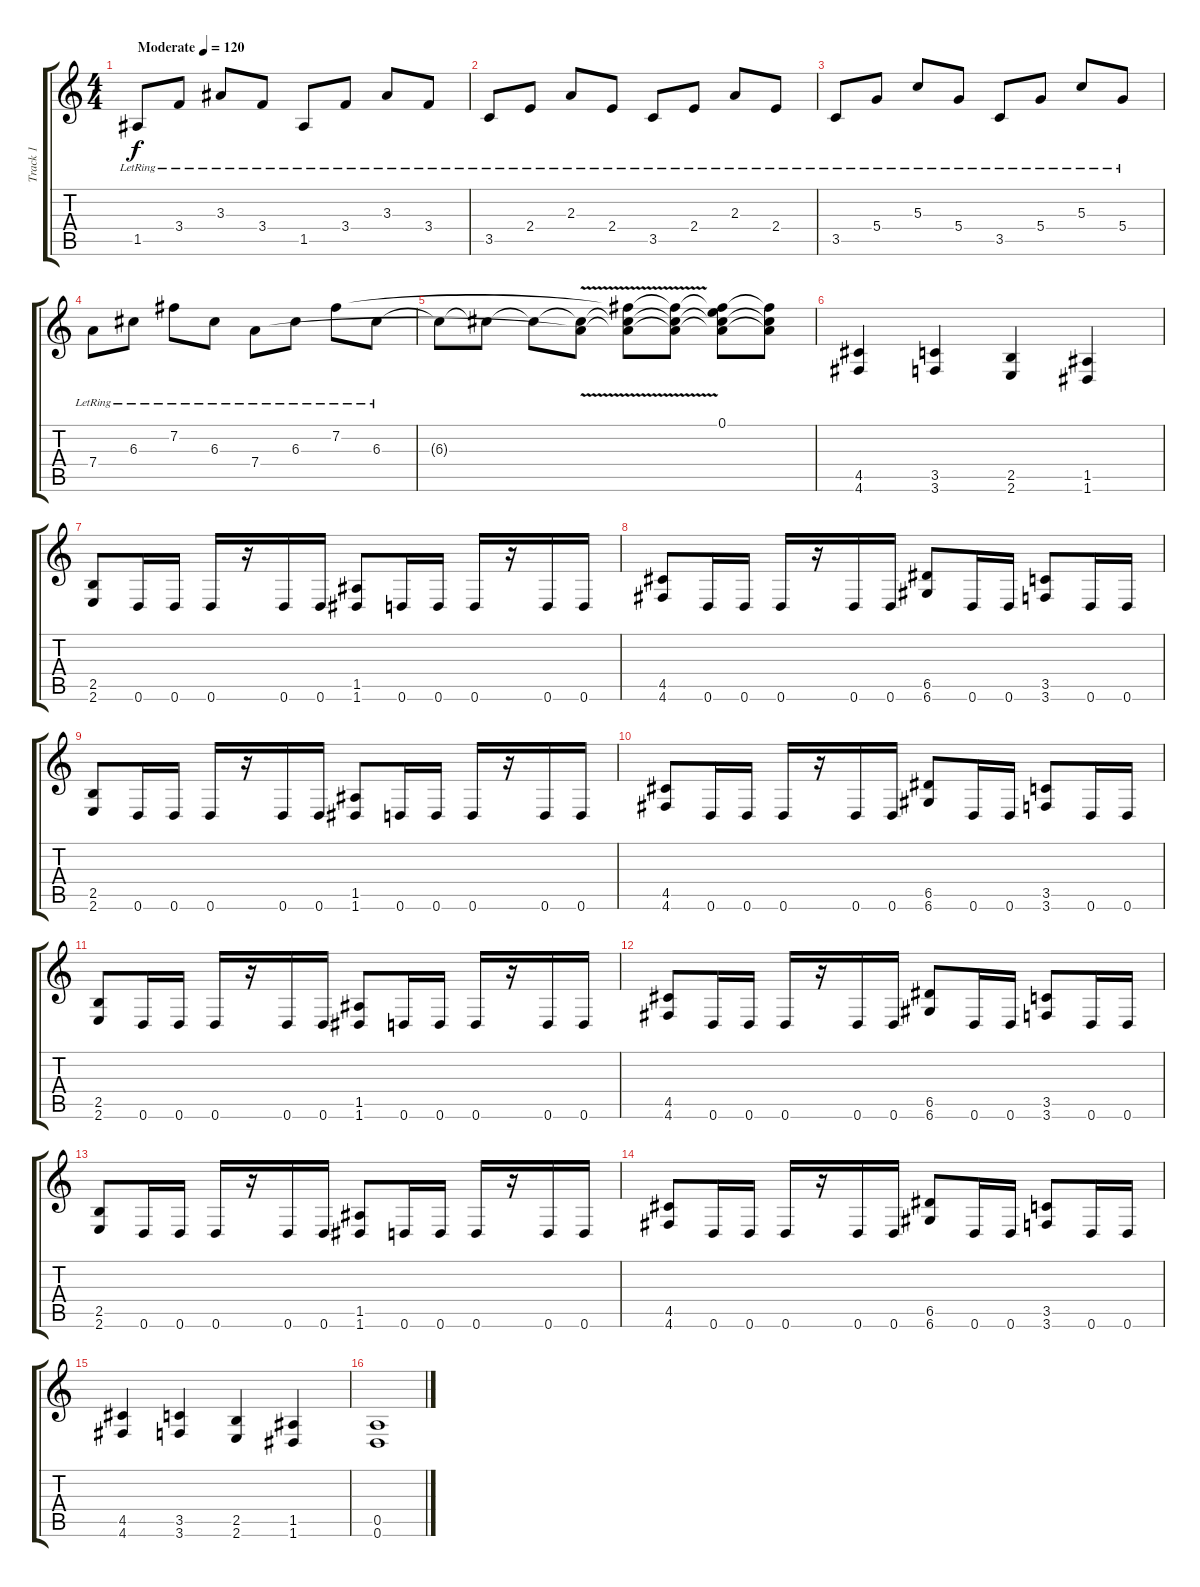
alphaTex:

\track ("Track 1" "Track 1") {instrument distortionguitar}
\staff {score tabs}
\tuning (E4 B3 G3 D3 A2 D2) {hide}
\ts (4 4)
\tempo (120 "Moderate")
\clef g2
\ks c
1.5{lr}.8{dy f instrument distortionguitar} 3.4{lr}.8 3.3{lr}.8 3.4{lr}.8 1.5{lr}.8 3.4{lr}.8 3.3{lr}.8 3.4{lr}.8 |
3.5{lr}.8 2.4{lr}.8 2.3{lr}.8 2.4{lr}.8 3.5{lr}.8 2.4{lr}.8 2.3{lr}.8 2.4{lr}.8 |
3.5{lr}.8 5.4{lr}.8 5.3{lr}.8 5.4{lr}.8 3.5{lr}.8 5.4{lr}.8 5.3{lr}.8 5.4{lr}.8 |
7.4{lr}.8 6.3{lr}.8 7.2{lr}.8 6.3{lr}.8 7.4{lr}.8 6.3{lr}.8 7.2{lr}.8 6.3{lr}.8 |
6.3{t}.8 6.3{t}.8 6.3{t}.8 (6.3{v t} 7.4{v t}).8 (7.2{v t} 6.3{t} 7.4{t}).8 (7.2{t} 6.3{t} 7.4{t}).8 (0.1 7.2{t} 6.3{t} 7.4{t}).8 (7.2{t} 6.3{t} 7.4{t}).8 |
(4.5 4.6).4{instrument distortionguitar} (3.5 3.6).4 (2.5 2.6).4 (1.5 1.6).4 |
(2.5 2.6).8{instrument distortionguitar} 0.6.16 0.6.16 0.6.16 r.16 0.6.16 0.6.16 (1.5 1.6).8 0.6.16 0.6.16 0.6.16 r.16 0.6.16 0.6.16 |
(4.5 4.6).8{instrument distortionguitar} 0.6.16 0.6.16 0.6.16 r.16 0.6.16 0.6.16 (6.5 6.6).8 0.6.16 0.6.16 (3.5 3.6).8 0.6.16 0.6.16 |
(2.5 2.6).8{instrument distortionguitar} 0.6.16 0.6.16 0.6.16 r.16 0.6.16 0.6.16 (1.5 1.6).8 0.6.16 0.6.16 0.6.16 r.16 0.6.16 0.6.16 |
(4.5 4.6).8{instrument distortionguitar} 0.6.16 0.6.16 0.6.16 r.16 0.6.16 0.6.16 (6.5 6.6).8 0.6.16 0.6.16 (3.5 3.6).8 0.6.16 0.6.16 |
(2.5 2.6).8{instrument distortionguitar} 0.6.16 0.6.16 0.6.16 r.16 0.6.16 0.6.16 (1.5 1.6).8 0.6.16 0.6.16 0.6.16 r.16 0.6.16 0.6.16 |
(4.5 4.6).8{instrument distortionguitar} 0.6.16 0.6.16 0.6.16 r.16 0.6.16 0.6.16 (6.5 6.6).8 0.6.16 0.6.16 (3.5 3.6).8 0.6.16 0.6.16 |
(2.5 2.6).8{instrument distortionguitar} 0.6.16 0.6.16 0.6.16 r.16 0.6.16 0.6.16 (1.5 1.6).8 0.6.16 0.6.16 0.6.16 r.16 0.6.16 0.6.16 |
(4.5 4.6).8{instrument distortionguitar} 0.6.16 0.6.16 0.6.16 r.16 0.6.16 0.6.16 (6.5 6.6).8 0.6.16 0.6.16 (3.5 3.6).8 0.6.16 0.6.16 |
(4.5 4.6).4{instrument distortionguitar} (3.5 3.6).4 (2.5 2.6).4 (1.5 1.6).4 |
(0.5 0.6).1
